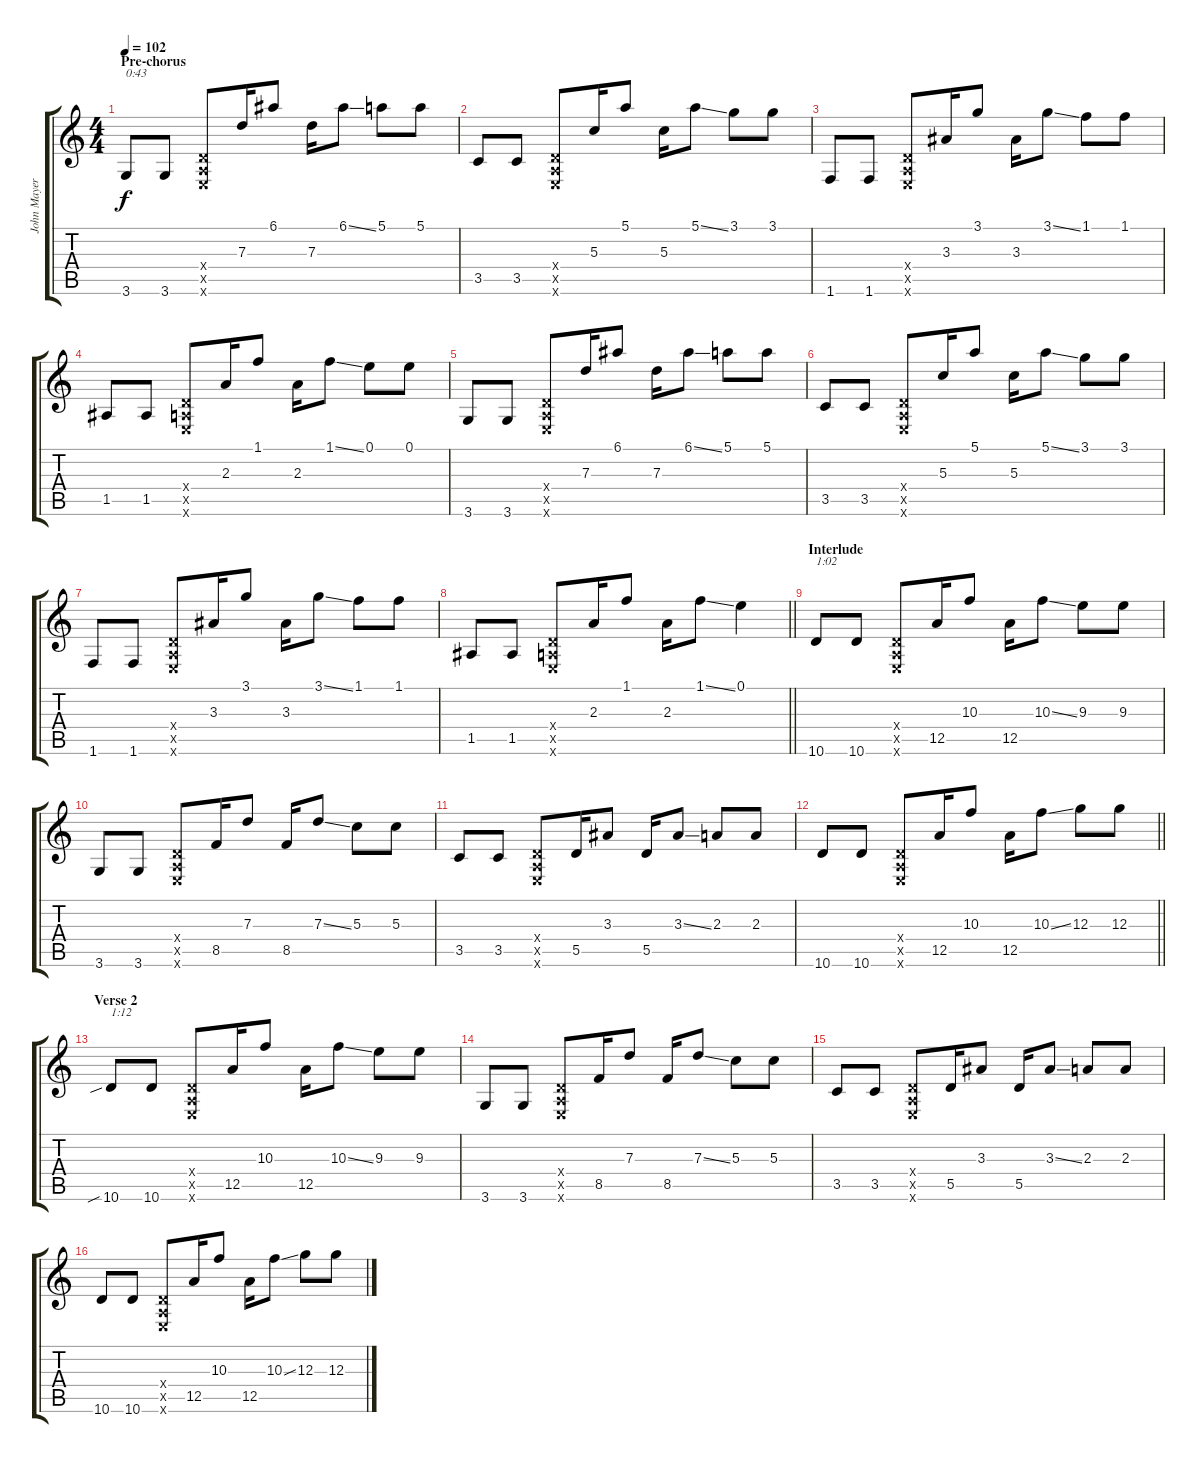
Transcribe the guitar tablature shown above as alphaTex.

\track ("John Mayer (Lead)" "John Mayer") {instrument overdrivenguitar}
\staff {score tabs}
\tuning (E4 B3 G3 D3 A2 E2) {hide}
\ts (4 4)
\section ("" "Pre-chorus")
\tempo 102
\clef g2
\ks c
3.6.8{txt "0:43" dy f} 3.6.8 (0.4{x} 0.5{x} 0.6{x}).8 7.3.16 6.1.8 7.3.16 6.1{ss}.8 5.1.8 5.1.8 |
3.5.8 3.5.8 (0.4{x} 0.5{x} 0.6{x}).8 5.3.16 5.1.8 5.3.16 5.1{ss}.8 3.1.8 3.1.8 |
1.6.8 1.6.8 (0.4{x} 0.5{x} 0.6{x}).8 3.3.16 3.1.8 3.3.16 3.1{ss}.8 1.1.8 1.1.8 |
1.5.8 1.5.8 (0.4{x} 0.5{x} 0.6{x}).8 2.3.16 1.1.8 2.3.16 1.1{ss}.8 0.1.8 0.1.8 |
3.6.8 3.6.8 (0.4{x} 0.5{x} 0.6{x}).8 7.3.16 6.1.8 7.3.16 6.1{ss}.8 5.1.8 5.1.8 |
3.5.8 3.5.8 (0.4{x} 0.5{x} 0.6{x}).8 5.3.16 5.1.8 5.3.16 5.1{ss}.8 3.1.8 3.1.8 |
1.6.8 1.6.8 (0.4{x} 0.5{x} 0.6{x}).8 3.3.16 3.1.8 3.3.16 3.1{ss}.8 1.1.8 1.1.8 |
\barLineRight lightlight
1.5.8 1.5.8 (0.4{x} 0.5{x} 0.6{x}).8 2.3.16 1.1.8 2.3.16 1.1{ss}.8 0.1.4 |
\section ("" "Interlude")
10.6.8{txt "1:02"} 10.6.8 (0.4{x} 0.5{x} 0.6{x}).8 12.5.16 10.3.8 12.5.16 10.3{ss}.8 9.3.8 9.3.8 |
3.6.8 3.6.8 (0.4{x} 0.5{x} 0.6{x}).8 8.5.16 7.3.8 8.5.16 7.3{ss}.8 5.3.8 5.3.8 |
3.5.8 3.5.8 (0.4{x} 0.5{x} 0.6{x}).8 5.5.16 3.3.8 5.5.16 3.3{ss}.8 2.3.8 2.3.8 |
\barLineRight lightlight
10.6.8 10.6.8 (0.4{x} 0.5{x} 0.6{x}).8 12.5.16 10.3.8 12.5.16 10.3{ss}.8 12.3.8 12.3.8 |
\section ("" "Verse 2")
10.6{sib}.8{txt "1:12"} 10.6.8 (0.4{x} 0.5{x} 0.6{x}).8 12.5.16 10.3.8 12.5.16 10.3{ss}.8 9.3.8 9.3.8 |
3.6.8 3.6.8 (0.4{x} 0.5{x} 0.6{x}).8 8.5.16 7.3.8 8.5.16 7.3{ss}.8 5.3.8 5.3.8 |
3.5.8 3.5.8 (0.4{x} 0.5{x} 0.6{x}).8 5.5.16 3.3.8 5.5.16 3.3{ss}.8 2.3.8 2.3.8 |
10.6.8 10.6.8 (0.4{x} 0.5{x} 0.6{x}).8 12.5.16 10.3.8 12.5.16 10.3{ss}.8 12.3.8 12.3.8
